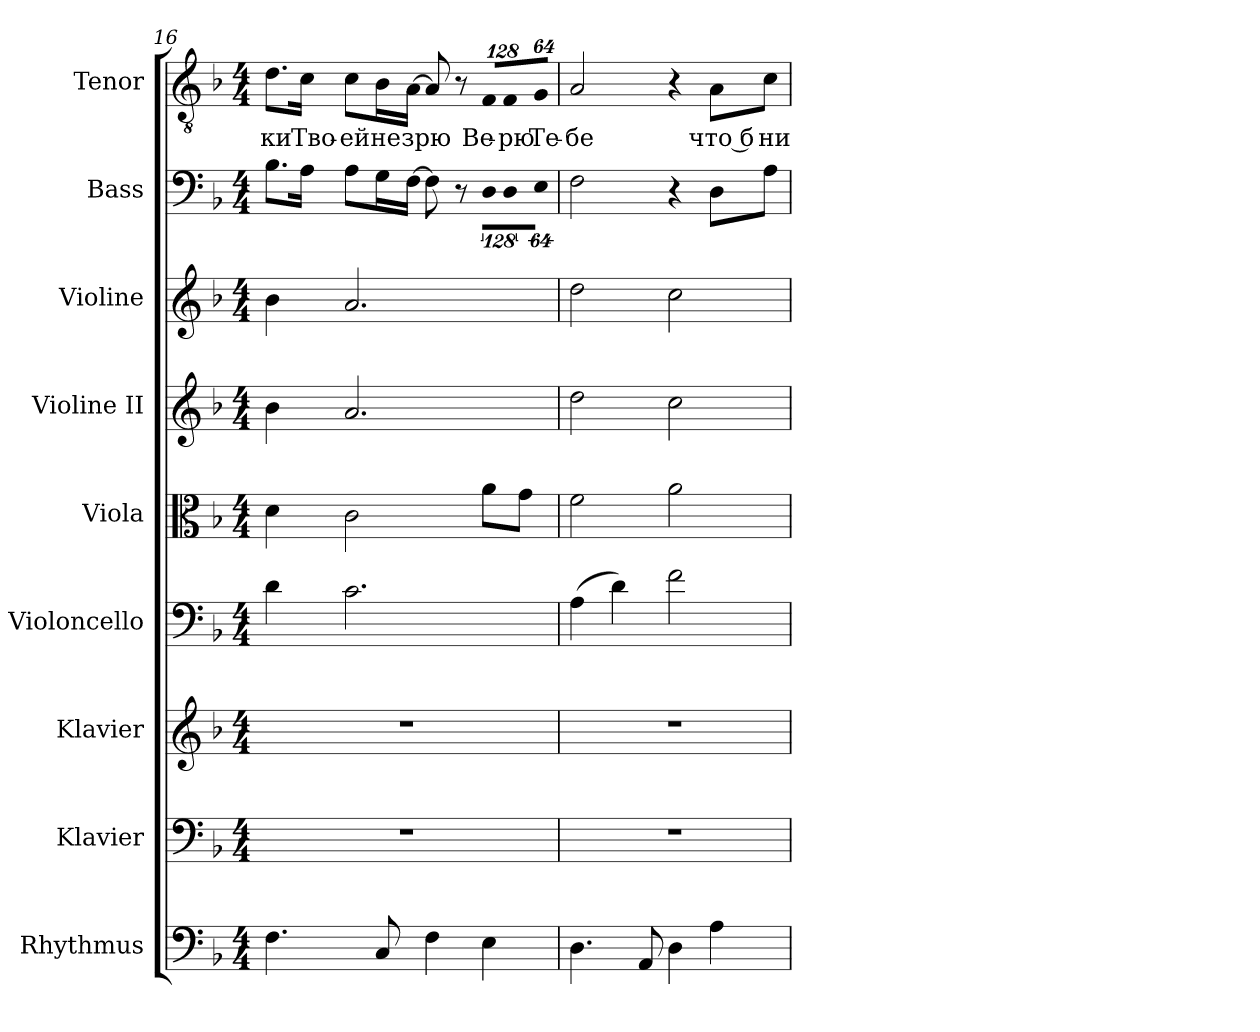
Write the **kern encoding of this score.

**kern	**kern	**kern	**kern	**kern	**kern	**kern	**kern	**kern	**text
*part9	*part8	*part7	*part6	*part5	*part4	*part3	*part2	*part1	*part1
*staff9	*staff8	*staff7	*staff6	*staff5	*staff4	*staff3	*staff2	*staff1	*staff1
*I"Rhythmus	*I"Klavier	*I"Klavier	*I"Violoncello	*I"Viola	*I"Violine II	*I"Violine	*I"Bass	*I"Tenor	*
*I'Rhy.	*I'Kla.	*I'Kla.	*I'Vc.	*I'Vla	*I'Vl.II	*I'Vln	*I'B.	*I'T.	*
!!LO:LB:g=z
*clefF4	*clefF4	*clefG2	*clefF4	*clefC3	*clefG2	*clefG2	*clefF4	*clefGv2	*
*ITrd7c12	*	*	*	*	*	*	*	*ITrd7c12	*
*k[b-]	*k[b-]	*k[b-]	*k[b-]	*k[b-]	*k[b-]	*k[b-]	*k[b-]	*k[b-]	*
*F:	*F:	*F:	*F:	*F:	*F:	*F:	*F:	*F:	*
*M4/4	*M4/4	*M4/4	*M4/4	*M4/4	*M4/4	*M4/4	*M4/4	*M4/4	*
=16	=16	=16	=16	=16	=16	=16	=16	=16	=16
!	!	!	!	!	!	!	!	!	!LO:LY:b:color=#000000
4.FFi\	1r	1r	4di\	4di\	4b-i\	4b-i\	8.B-i\L	8.Di\L	-ки
!	!	!	!	!	!	!	!	!	!LO:LY:b:color=#000000
.	.	.	.	.	.	.	16Ai\Jk	16Ci\Jk	Тво-
!	!	!	!	!	!	!	!	!	!LO:LY:b:color=#000000
.	.	.	2.ci\	2ci\	2.ai/	2.ai/	8Ai\L	8Ci\L	-ей
!	!	!	!	!	!	!	!	!	!LO:LY:b:color=#000000
8CCi/	.	.	.	.	.	.	16Gi\L	16BB-i\L	не
!	!	!	!	!	!	!	!	!	!LO:LY:b:color=#000000
.	.	.	.	.	.	.	[>16Fi\JJ	[>16AAi\JJ	зрю
4FFi\	.	.	.	.	.	.	8Fi\]	8AAi/]	.
.	.	.	.	.	.	.	8r	8r	.
!	!	!	!	!	!	!	!LO:N:vis=8	!	!
*	*	*	*	*	*	*	*	*Xbrackettup	*
!	!	!	!	!	!	!	!	!LO:N:vis=8	!
!	!	!	!	!	!	!	!	!	!LO:LY:b:color=#000000
4EEi\	.	.	.	8ai\L	.	.	1024%85Di\L	1024%85FFi/L	Ве-
!	!	!	!	!	!	!	!LO:N:vis=8	!LO:N:vis=8	!
!	!	!	!	!	!	!	!	!	!LO:LY:b:color=#000000
.	.	.	.	.	.	.	1024%85Di\	1024%85FFi/	-рю
.	.	.	.	8gi\J	.	.	.	.	.
!	!	!	!	!	!	!	!LO:N:vis=8	!LO:N:vis=8	!
!	!	!	!	!	!	!	!	!	!LO:LY:b:color=#000000
.	.	.	.	.	.	.	512%43Ei\J	512%43GGi/J	Те-
=17	=17	=17	=17	=17	=17	=17	=17	=17	=17
!	!	!	!	!	!	!	!	!	!LO:LY:b:color=#000000
4.DDi\	1r	1r	(4Ai\	2fi\	2ddi\	2ddi\	2Fi\	2AAi/	-бе
.	.	.	4di\)	.	.	.	.	.	.
8AAAi/	.	.	.	.	.	.	.	.	.
4DDi\	.	.	2fi\	2ai\	2cci\	2cci\	4r	4r	.
!	!	!	!	!	!	!	!	!	!LO:LY:b:color=#000000
4AAi\	.	.	.	.	.	.	8Di\L	8AAi\L	что б
!	!	!	!	!	!	!	!	!	!LO:LY:b:color=#000000
.	.	.	.	.	.	.	8Ai\J	8Ci\J	ни
=	=	=	=	=	=	=	=	=	=
*-	*-	*-	*-	*-	*-	*-	*-	*-	*-
